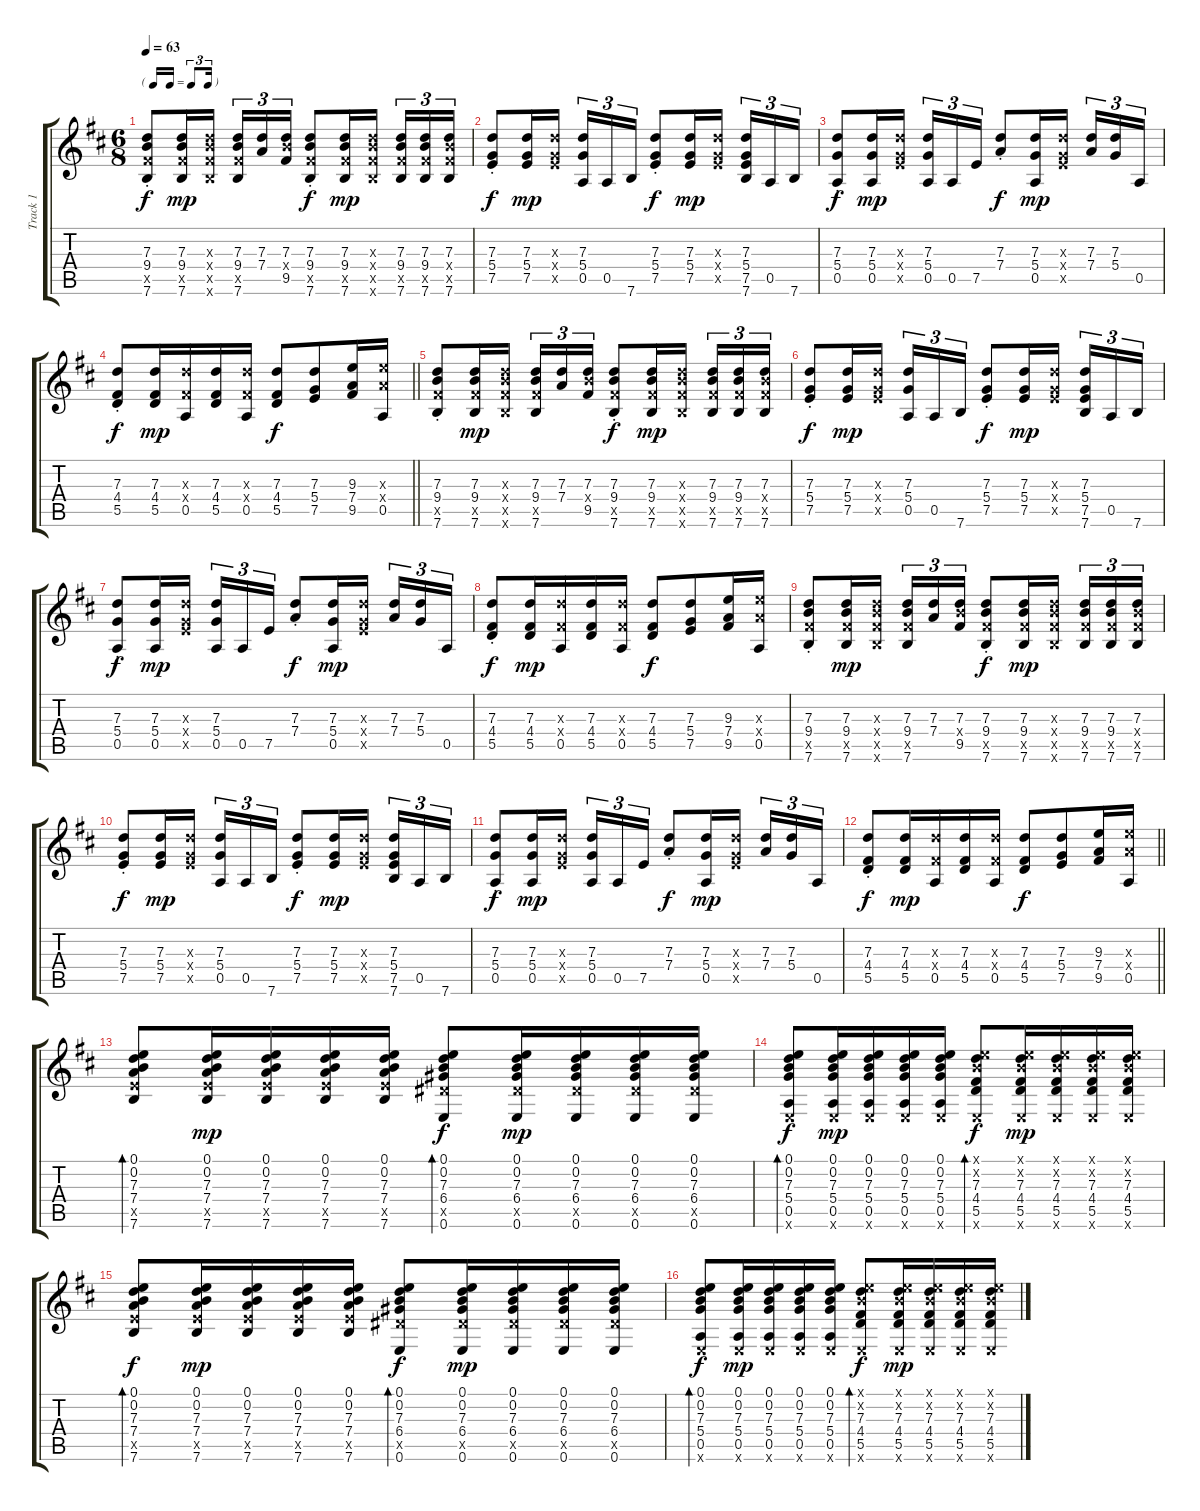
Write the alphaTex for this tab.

\track ("Track 1" "Track 1") {instrument acousticguitarsteel}
\staff {score tabs}
\tuning (E4 B3 G3 D3 A2 E2) {hide}
\ts (6 8)
\tf triplet16th
\tempo 63
\clef g2
\ks bminor
(7.3{st} 9.4{st} 9.5{x} 7.6{st}).8{dy f} (7.3 9.4 9.5{x} 7.6).16{dy mp} (7.3{x} 9.4{x} 9.5{x} 7.6{x}).16{beam splitsecondary} (7.3 9.4 9.5{x} 7.6).16{tu (3 2)} (7.3 7.4).16{tu (3 2)} (7.3 9.4{x} 9.5).16{tu (3 2)} (7.3{st} 9.4{st} 9.5{x} 7.6{st}).8{dy f} (7.3 9.4 9.5{x} 7.6).16{dy mp} (7.3{x} 9.4{x} 9.5{x} 7.6{x}).16{beam splitsecondary} (7.3 9.4 9.5{x} 7.6).16{tu (3 2)} (7.3 9.4 9.5{x} 7.6).16{tu (3 2)} (7.3 9.4{x} 9.5{x} 7.6).16{tu (3 2)} |
(7.3{st} 5.4{st} 7.5{st}).8{dy f} (7.3 5.4 7.5).16{dy mp} (7.3{x} 5.4{x} 7.5{x}).16{beam splitsecondary} (7.3 5.4 0.5).16{tu (3 2)} 0.5.16{tu (3 2)} 7.6.16{tu (3 2)} (7.3{st} 5.4{st} 7.5{st}).8{dy f} (7.3 5.4 7.5).16{dy mp} (7.3{x} 5.4{x} 7.5{x}).16{beam splitsecondary} (7.3 5.4 7.5 7.6).16{tu (3 2)} 0.5.16{tu (3 2)} 7.6.16{tu (3 2)} |
(7.3{st} 5.4{st} 0.5{st}).8{dy f} (7.3 5.4 0.5).16{dy mp} (7.3{x} 5.4{x} 7.5{x}).16{beam splitsecondary} (7.3 5.4 0.5).16{tu (3 2)} 0.5.16{tu (3 2)} 7.5.16{tu (3 2)} (7.3{st} 7.4{st}).8{dy f} (7.3 5.4 0.5).16{dy mp} (7.3{x} 5.4{x} 7.5{x}).16{beam splitsecondary} (7.3 7.4).16{tu (3 2)} (7.3 5.4).16{tu (3 2)} 0.5.16{tu (3 2)} |
\barLineRight lightlight
(7.3{st} 4.4{st} 5.5{st}).8{dy f} (7.3 4.4 5.5).16{dy mp} (7.3{x} 4.4{x} 0.5).16 (7.3 4.4 5.5).16 (7.3{x} 4.4{x} 0.5).16 (7.3 4.4 5.5).8{dy f} (7.3 5.4 7.5).8 (9.3 7.4 9.5).16 (9.3{x} 7.4{x} 0.5).16 |
(7.3{st} 9.4{st} 9.5{x} 7.6{st}).8 (7.3 9.4 9.5{x} 7.6).16{dy mp} (7.3{x} 9.4{x} 9.5{x} 7.6{x}).16{beam splitsecondary} (7.3 9.4 9.5{x} 7.6).16{tu (3 2)} (7.3 7.4).16{tu (3 2)} (7.3 9.4{x} 9.5).16{tu (3 2)} (7.3{st} 9.4{st} 9.5{x} 7.6{st}).8{dy f} (7.3 9.4 9.5{x} 7.6).16{dy mp} (7.3{x} 9.4{x} 9.5{x} 7.6{x}).16{beam splitsecondary} (7.3 9.4 9.5{x} 7.6).16{tu (3 2)} (7.3 9.4 9.5{x} 7.6).16{tu (3 2)} (7.3 9.4{x} 9.5{x} 7.6).16{tu (3 2)} |
(7.3{st} 5.4{st} 7.5{st}).8{dy f} (7.3 5.4 7.5).16{dy mp} (7.3{x} 5.4{x} 7.5{x}).16{beam splitsecondary} (7.3 5.4 0.5).16{tu (3 2)} 0.5.16{tu (3 2)} 7.6.16{tu (3 2)} (7.3{st} 5.4{st} 7.5{st}).8{dy f} (7.3 5.4 7.5).16{dy mp} (7.3{x} 5.4{x} 7.5{x}).16{beam splitsecondary} (7.3 5.4 7.5 7.6).16{tu (3 2)} 0.5.16{tu (3 2)} 7.6.16{tu (3 2)} |
(7.3{st} 5.4{st} 0.5{st}).8{dy f} (7.3 5.4 0.5).16{dy mp} (7.3{x} 5.4{x} 7.5{x}).16{beam splitsecondary} (7.3 5.4 0.5).16{tu (3 2)} 0.5.16{tu (3 2)} 7.5.16{tu (3 2)} (7.3{st} 7.4{st}).8{dy f} (7.3 5.4 0.5).16{dy mp} (7.3{x} 5.4{x} 7.5{x}).16{beam splitsecondary} (7.3 7.4).16{tu (3 2)} (7.3 5.4).16{tu (3 2)} 0.5.16{tu (3 2)} |
(7.3{st} 4.4{st} 5.5{st}).8{dy f} (7.3 4.4 5.5).16{dy mp} (7.3{x} 4.4{x} 0.5).16 (7.3 4.4 5.5).16 (7.3{x} 4.4{x} 0.5).16 (7.3 4.4 5.5).8{dy f} (7.3 5.4 7.5).8 (9.3 7.4 9.5).16 (9.3{x} 7.4{x} 0.5).16 |
(7.3{st} 9.4{st} 9.5{x} 7.6{st}).8 (7.3 9.4 9.5{x} 7.6).16{dy mp} (7.3{x} 9.4{x} 9.5{x} 7.6{x}).16{beam splitsecondary} (7.3 9.4 9.5{x} 7.6).16{tu (3 2)} (7.3 7.4).16{tu (3 2)} (7.3 9.4{x} 9.5).16{tu (3 2)} (7.3{st} 9.4{st} 9.5{x} 7.6{st}).8{dy f} (7.3 9.4 9.5{x} 7.6).16{dy mp} (7.3{x} 9.4{x} 9.5{x} 7.6{x}).16{beam splitsecondary} (7.3 9.4 9.5{x} 7.6).16{tu (3 2)} (7.3 9.4 9.5{x} 7.6).16{tu (3 2)} (7.3 9.4{x} 9.5{x} 7.6).16{tu (3 2)} |
(7.3{st} 5.4{st} 7.5{st}).8{dy f} (7.3 5.4 7.5).16{dy mp} (7.3{x} 5.4{x} 7.5{x}).16{beam splitsecondary} (7.3 5.4 0.5).16{tu (3 2)} 0.5.16{tu (3 2)} 7.6.16{tu (3 2)} (7.3{st} 5.4{st} 7.5{st}).8{dy f} (7.3 5.4 7.5).16{dy mp} (7.3{x} 5.4{x} 7.5{x}).16{beam splitsecondary} (7.3 5.4 7.5 7.6).16{tu (3 2)} 0.5.16{tu (3 2)} 7.6.16{tu (3 2)} |
(7.3{st} 5.4{st} 0.5{st}).8{dy f} (7.3 5.4 0.5).16{dy mp} (7.3{x} 5.4{x} 7.5{x}).16{beam splitsecondary} (7.3 5.4 0.5).16{tu (3 2)} 0.5.16{tu (3 2)} 7.5.16{tu (3 2)} (7.3{st} 7.4{st}).8{dy f} (7.3 5.4 0.5).16{dy mp} (7.3{x} 5.4{x} 7.5{x}).16{beam splitsecondary} (7.3 7.4).16{tu (3 2)} (7.3 5.4).16{tu (3 2)} 0.5.16{tu (3 2)} |
\barLineRight lightlight
(7.3{st} 4.4{st} 5.5{st}).8{dy f} (7.3 4.4 5.5).16{dy mp} (7.3{x} 4.4{x} 0.5).16 (7.3 4.4 5.5).16 (7.3{x} 4.4{x} 0.5).16 (7.3 4.4 5.5).8{dy f} (7.3 5.4 7.5).8 (9.3 7.4 9.5).16 (9.3{x} 7.4{x} 0.5).16 |
(0.1 0.2 7.3 7.4 7.5{x} 7.6).8{bd 60} (0.1 0.2 7.3 7.4 7.5{x} 7.6).16{dy mp} (0.1 0.2 7.3 7.4 7.5{x} 7.6).16 (0.1 0.2 7.3 7.4 7.5{x} 7.6).16 (0.1 0.2 7.3 7.4 7.5{x} 7.6).16 (0.1 0.2 7.3 6.4 6.5{x} 0.6).8{bd 60 dy f} (0.1 0.2 7.3 6.4 6.5{x} 0.6).16{dy mp} (0.1 0.2 7.3 6.4 6.5{x} 0.6).16 (0.1 0.2 7.3 6.4 6.5{x} 0.6).16 (0.1 0.2 7.3 6.4 6.5{x} 0.6).16 |
(0.1 0.2 7.3 5.4 0.5 0.6{x}).8{bd 60 dy f} (0.1 0.2 7.3 5.4 0.5 0.6{x}).16{dy mp} (0.1 0.2 7.3 5.4 0.5 0.6{x}).16 (0.1 0.2 7.3 5.4 0.5 0.6{x}).16 (0.1 0.2 7.3 5.4 0.5 0.6{x}).16 (0.1{x} 0.2{x} 7.3 4.4 5.5 0.6{x}).8{bd 60 dy f} (0.1{x} 0.2{x} 7.3 4.4 5.5 0.6{x}).16{dy mp} (0.1{x} 0.2{x} 7.3 4.4 5.5 0.6{x}).16 (0.1{x} 0.2{x} 7.3 4.4 5.5 0.6{x}).16 (0.1{x} 0.2{x} 7.3 4.4 5.5 0.6{x}).16 |
(0.1 0.2 7.3 7.4 7.5{x} 7.6).8{bd 60 dy f} (0.1 0.2 7.3 7.4 7.5{x} 7.6).16{dy mp} (0.1 0.2 7.3 7.4 7.5{x} 7.6).16 (0.1 0.2 7.3 7.4 7.5{x} 7.6).16 (0.1 0.2 7.3 7.4 7.5{x} 7.6).16 (0.1 0.2 7.3 6.4 6.5{x} 0.6).8{bd 60 dy f} (0.1 0.2 7.3 6.4 6.5{x} 0.6).16{dy mp} (0.1 0.2 7.3 6.4 6.5{x} 0.6).16 (0.1 0.2 7.3 6.4 6.5{x} 0.6).16 (0.1 0.2 7.3 6.4 6.5{x} 0.6).16 |
(0.1 0.2 7.3 5.4 0.5 0.6{x}).8{bd 60 dy f} (0.1 0.2 7.3 5.4 0.5 0.6{x}).16{dy mp} (0.1 0.2 7.3 5.4 0.5 0.6{x}).16 (0.1 0.2 7.3 5.4 0.5 0.6{x}).16 (0.1 0.2 7.3 5.4 0.5 0.6{x}).16 (0.1{x} 0.2{x} 7.3 4.4 5.5 0.6{x}).8{bd 60 dy f} (0.1{x} 0.2{x} 7.3 4.4 5.5 0.6{x}).16{dy mp} (0.1{x} 0.2{x} 7.3 4.4 5.5 0.6{x}).16 (0.1{x} 0.2{x} 7.3 4.4 5.5 0.6{x}).16 (0.1{x} 0.2{x} 7.3 4.4 5.5 0.6{x}).16
